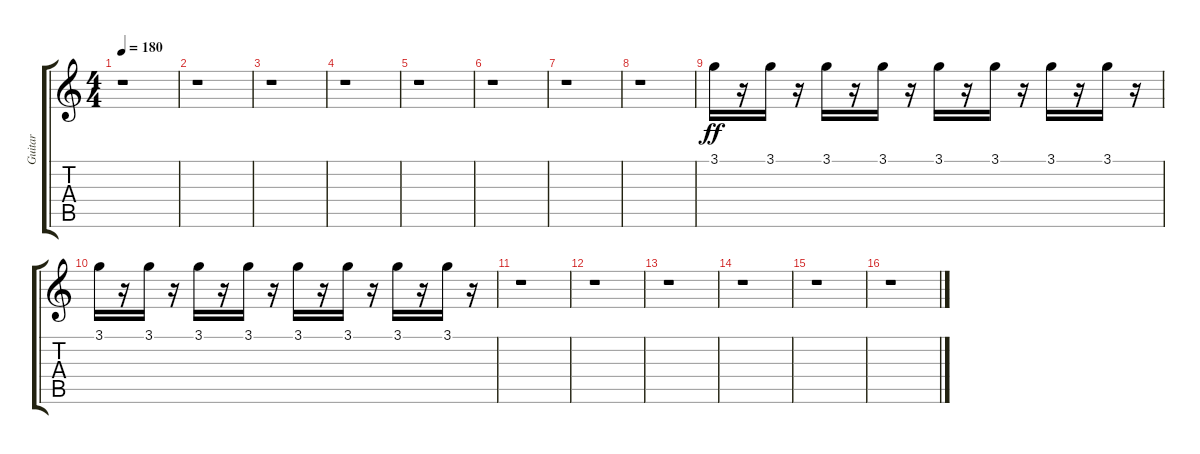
\track ("Guitar" "Guitar") {instrument overdrivenguitar}
\staff {score tabs}
\tuning (E4 B3 G3 D3 A2 E2) {hide}
\ts (4 4)
\tempo 180
\clef g2
\ks c
r.1{dy ff} |
r.1 |
r.1 |
r.1 |
r.1 |
r.1 |
r.1 |
r.1 |
3.1.16{balance 0} r.16 3.1.16{balance 2} r.16 3.1.16{balance 4} r.16 3.1.16{balance 6} r.16 3.1.16{balance 8} r.16 3.1.16{balance 10} r.16 3.1.16{balance 12} r.16 3.1.16{balance 14} r.16 |
3.1.16{balance 16} r.16 3.1.16{balance 14} r.16 3.1.16{balance 12} r.16 3.1.16{balance 10} r.16 3.1.16{balance 8} r.16 3.1.16{balance 6} r.16 3.1.16{balance 4} r.16 3.1.16{balance 2} r.16 |
r.1 |
r.1 |
r.1 |
r.1 |
r.1 |
r.1
